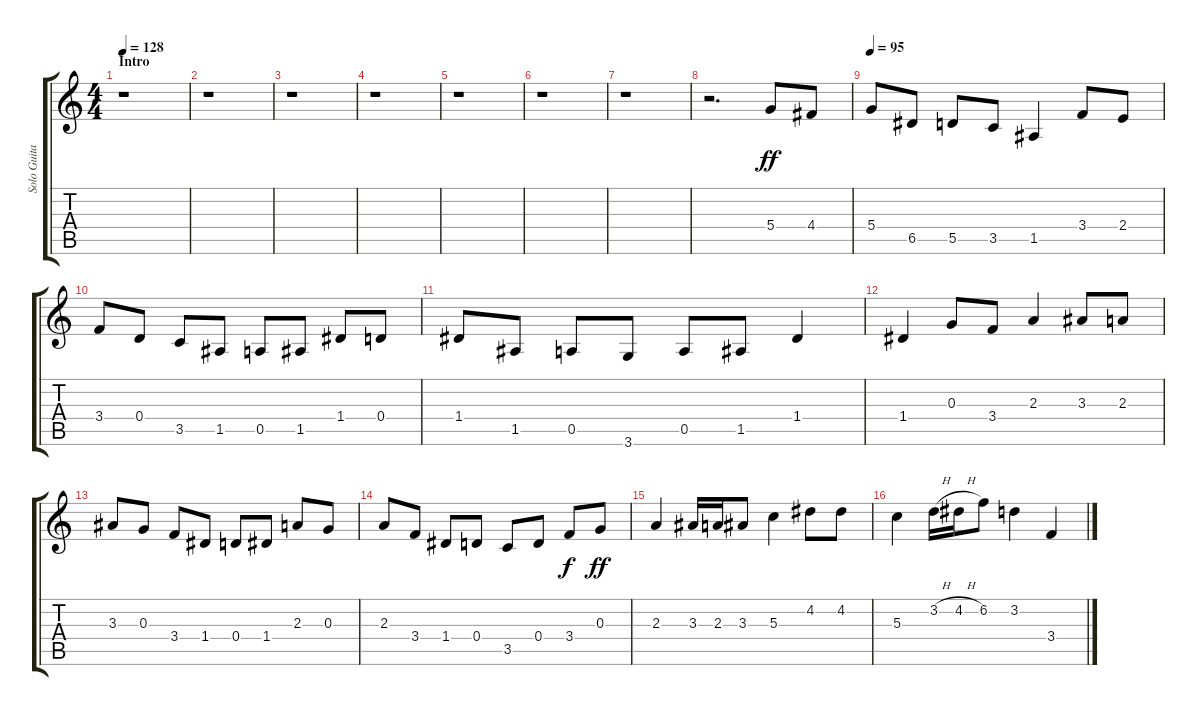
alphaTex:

\track ("Solo Guitar" "Solo Guita") {instrument overdrivenguitar}
\staff {score tabs}
\tuning (E4 B3 G3 D3 A2 E2) {hide}
\ts (4 4)
\section ("" "Intro")
\tempo 128
\tempo 100
\tempo 128
\clef g2
\ks c
r.1{dy ff volume 16 instrument overdrivenguitar} |
r.1 |
r.1 |
r.1 |
r.1 |
r.1 |
r.1 |
r.2{d} 5.4.8 4.4.8 |
\tempo 95
5.4.8 6.5.8 5.5.8 3.5.8 1.5.4 3.4.8 2.4.8 |
3.4.8 0.4.8 3.5.8 1.5.8 0.5.8 1.5.8 1.4.8 0.4.8 |
1.4.8 1.5.8 0.5.8 3.6.8 0.5.8 1.5.8 1.4.4 |
1.4.4 0.3.8 3.4.8 2.3.4 3.3.8 2.3.8 |
3.3.8 0.3.8 3.4.8 1.4.8 0.4.8 1.4.8 2.3.8 0.3.8 |
2.3.8 3.4.8 1.4.8 0.4.8 3.5.8 0.4.8 3.4.8{dy f} 0.3.8{dy ff} |
2.3.4 3.3.16 2.3.16 3.3.8 5.3.4 4.2.8 4.2.8 |
5.3.4 3.2{h}.16 4.2{h}.16 6.2.8 3.2.4 3.4.4
